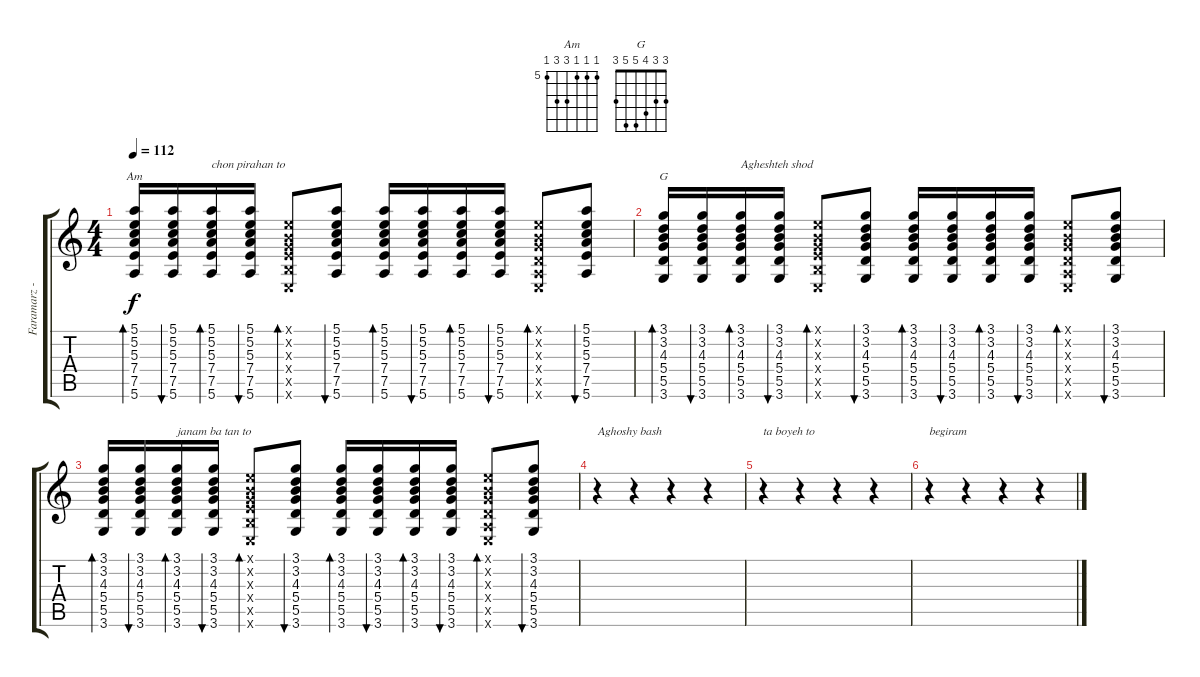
\track ("Faramarz - Guitar Rythm" "Faramarz -") {instrument acousticguitarnylon}
\staff {score tabs}
\tuning (E4 B3 G3 D3 A2 E2) {hide}
\chord ("Am" 5 5 5 7 7 5) {firstfret 5}
\chord ("G" 3 3 4 5 5 3)
\ts (4 4)
\tempo 112
\clef g2
\ks c
(5.1 5.2 5.3 7.4 7.5 5.6).16{bd 30 ch "Am" dy f} (5.1 5.2 5.3 7.4 7.5 5.6).16{bu 30} (5.1 5.2 5.3 7.4 7.5 5.6).16{bd 30 txt "chon pirahan to"} (5.1 5.2 5.3 7.4 7.5 5.6).16{bu 30} (0.1{x} 0.2{x} 0.3{x} 2.4{x} 2.5{x} 0.6{x}).8{bd 30} (5.1 5.2 5.3 7.4 7.5 5.6).8{bu 30} (5.1 5.2 5.3 7.4 7.5 5.6).16{bd 30} (5.1 5.2 5.3 7.4 7.5 5.6).16{bu 30} (5.1 5.2 5.3 7.4 7.5 5.6).16{bd 30} (5.1 5.2 5.3 7.4 7.5 5.6).16{bu 30} (0.1{x} 0.2{x} 0.3{x} 0.4{x} 0.5{x} 0.6{x}).8{bd 30} (5.1 5.2 5.3 7.4 7.5 5.6).8{bu 30} |
(3.1 3.2 4.3 5.4 5.5 3.6).16{bd 30 ch "G"} (3.1 3.2 4.3 5.4 5.5 3.6).16{bu 30} (3.1 3.2 4.3 5.4 5.5 3.6).16{bd 30 txt "Agheshteh shod"} (3.1 3.2 4.3 5.4 5.5 3.6).16{bu 30} (0.1{x} 0.2{x} 0.3{x} 2.4{x} 2.5{x} 0.6{x}).8{bd 30} (3.1 3.2 4.3 5.4 5.5 3.6).8{bu 30} (3.1 3.2 4.3 5.4 5.5 3.6).16{bd 30} (3.1 3.2 4.3 5.4 5.5 3.6).16{bu 30} (3.1 3.2 4.3 5.4 5.5 3.6).16{bd 30} (3.1 3.2 4.3 5.4 5.5 3.6).16{bu 30} (0.1{x} 0.2{x} 0.3{x} 0.4{x} 0.5{x} 0.6{x}).8{bd 30} (3.1 3.2 4.3 5.4 5.5 3.6).8{bu 30} |
(3.1 3.2 4.3 5.4 5.5 3.6).16{bd 30} (3.1 3.2 4.3 5.4 5.5 3.6).16{bu 30} (3.1 3.2 4.3 5.4 5.5 3.6).16{bd 30 txt "janam ba tan to"} (3.1 3.2 4.3 5.4 5.5 3.6).16{bu 30} (0.1{x} 0.2{x} 0.3{x} 2.4{x} 2.5{x} 0.6{x}).8{bd 30} (3.1 3.2 4.3 5.4 5.5 3.6).8{bu 30} (3.1 3.2 4.3 5.4 5.5 3.6).16{bd 30} (3.1 3.2 4.3 5.4 5.5 3.6).16{bu 30} (3.1 3.2 4.3 5.4 5.5 3.6).16{bd 30} (3.1 3.2 4.3 5.4 5.5 3.6).16{bu 30} (0.1{x} 0.2{x} 0.3{x} 0.4{x} 0.5{x} 0.6{x}).8{bd 30} (3.1 3.2 4.3 5.4 5.5 3.6).8{bu 30} |
r.4{txt "Aghoshy bash"} r.4 r.4 r.4 |
r.4{txt "ta boyeh to"} r.4 r.4 r.4 |
r.4{txt "begiram"} r.4 r.4 r.4
